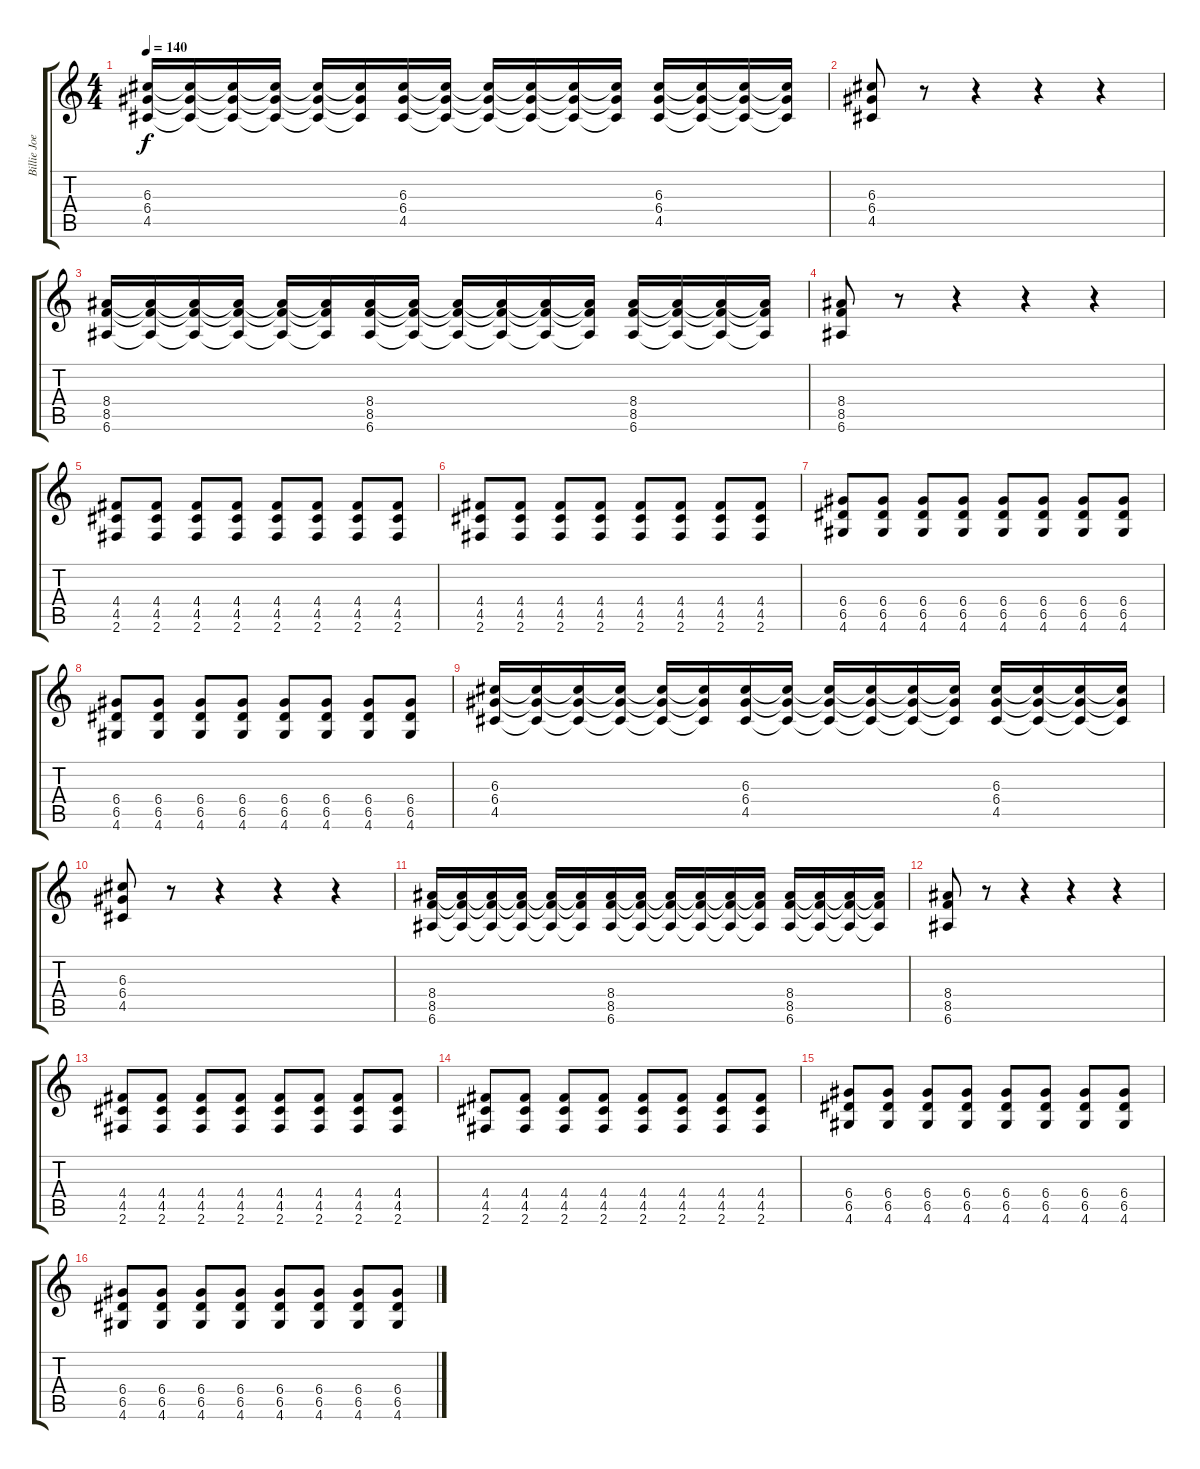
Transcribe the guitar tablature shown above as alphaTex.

\track ("Billie Joe" "Billie Joe") {instrument distortionguitar}
\staff {score tabs}
\tuning (E4 B3 G3 D3 A2 E2) {hide}
\ts (4 4)
\tempo 140
\clef g2
\ks c
(6.3 6.4 4.5).16{dy f} (6.3{t} 6.4{t} 4.5{t}).16 (6.3{t} 6.4{t} 4.5{t}).16 (6.3{t} 6.4{t} 4.5{t}).16 (6.3{t} 6.4{t} 4.5{t}).16 (6.3{t} 6.4{t} 4.5{t}).16 (6.3 6.4 4.5).16 (6.3{t} 6.4{t} 4.5{t}).16 (6.3{t} 6.4{t} 4.5{t}).16 (6.3{t} 6.4{t} 4.5{t}).16 (6.3{t} 6.4{t} 4.5{t}).16 (6.3{t} 6.4{t} 4.5{t}).16 (6.3 6.4 4.5).16 (6.3{t} 6.4{t} 4.5{t}).16 (6.3{t} 6.4{t} 4.5{t}).16 (6.3{t} 6.4{t} 4.5{t}).16 |
(6.3 6.4 4.5).8 r.8 r.4 r.4 r.4 |
(8.4 8.5 6.6).16 (8.4{t} 8.5{t} 6.6{t}).16 (8.4{t} 8.5{t} 6.6{t}).16 (8.4{t} 8.5{t} 6.6{t}).16 (8.4{t} 8.5{t} 6.6{t}).16 (8.4{t} 8.5{t} 6.6{t}).16 (8.4 8.5 6.6).16 (8.4{t} 8.5{t} 6.6{t}).16 (8.4{t} 8.5{t} 6.6{t}).16 (8.4{t} 8.5{t} 6.6{t}).16 (8.4{t} 8.5{t} 6.6{t}).16 (8.4{t} 8.5{t} 6.6{t}).16 (8.4 8.5 6.6).16 (8.4{t} 8.5{t} 6.6{t}).16 (8.4{t} 8.5{t} 6.6{t}).16 (8.4{t} 8.5{t} 6.6{t}).16 |
(8.4 8.5 6.6).8 r.8 r.4 r.4 r.4 |
(4.4 4.5 2.6).8 (4.4 4.5 2.6).8 (4.4 4.5 2.6).8 (4.4 4.5 2.6).8 (4.4 4.5 2.6).8 (4.4 4.5 2.6).8 (4.4 4.5 2.6).8 (4.4 4.5 2.6).8 |
(4.4 4.5 2.6).8 (4.4 4.5 2.6).8 (4.4 4.5 2.6).8 (4.4 4.5 2.6).8 (4.4 4.5 2.6).8 (4.4 4.5 2.6).8 (4.4 4.5 2.6).8 (4.4 4.5 2.6).8 |
(6.4 6.5 4.6).8 (6.4 6.5 4.6).8 (6.4 6.5 4.6).8 (6.4 6.5 4.6).8 (6.4 6.5 4.6).8 (6.4 6.5 4.6).8 (6.4 6.5 4.6).8 (6.4 6.5 4.6).8 |
(6.4 6.5 4.6).8 (6.4 6.5 4.6).8 (6.4 6.5 4.6).8 (6.4 6.5 4.6).8 (6.4 6.5 4.6).8 (6.4 6.5 4.6).8 (6.4 6.5 4.6).8 (6.4 6.5 4.6).8 |
(6.3 6.4 4.5).16 (6.3{t} 6.4{t} 4.5{t}).16 (6.3{t} 6.4{t} 4.5{t}).16 (6.3{t} 6.4{t} 4.5{t}).16 (6.3{t} 6.4{t} 4.5{t}).16 (6.3{t} 6.4{t} 4.5{t}).16 (6.3 6.4 4.5).16 (6.3{t} 6.4{t} 4.5{t}).16 (6.3{t} 6.4{t} 4.5{t}).16 (6.3{t} 6.4{t} 4.5{t}).16 (6.3{t} 6.4{t} 4.5{t}).16 (6.3{t} 6.4{t} 4.5{t}).16 (6.3 6.4 4.5).16 (6.3{t} 6.4{t} 4.5{t}).16 (6.3{t} 6.4{t} 4.5{t}).16 (6.3{t} 6.4{t} 4.5{t}).16 |
(6.3 6.4 4.5).8 r.8 r.4 r.4 r.4 |
(8.4 8.5 6.6).16 (8.4{t} 8.5{t} 6.6{t}).16 (8.4{t} 8.5{t} 6.6{t}).16 (8.4{t} 8.5{t} 6.6{t}).16 (8.4{t} 8.5{t} 6.6{t}).16 (8.4{t} 8.5{t} 6.6{t}).16 (8.4 8.5 6.6).16 (8.4{t} 8.5{t} 6.6{t}).16 (8.4{t} 8.5{t} 6.6{t}).16 (8.4{t} 8.5{t} 6.6{t}).16 (8.4{t} 8.5{t} 6.6{t}).16 (8.4{t} 8.5{t} 6.6{t}).16 (8.4 8.5 6.6).16 (8.4{t} 8.5{t} 6.6{t}).16 (8.4{t} 8.5{t} 6.6{t}).16 (8.4{t} 8.5{t} 6.6{t}).16 |
(8.4 8.5 6.6).8 r.8 r.4 r.4 r.4 |
(4.4 4.5 2.6).8 (4.4 4.5 2.6).8 (4.4 4.5 2.6).8 (4.4 4.5 2.6).8 (4.4 4.5 2.6).8 (4.4 4.5 2.6).8 (4.4 4.5 2.6).8 (4.4 4.5 2.6).8 |
(4.4 4.5 2.6).8 (4.4 4.5 2.6).8 (4.4 4.5 2.6).8 (4.4 4.5 2.6).8 (4.4 4.5 2.6).8 (4.4 4.5 2.6).8 (4.4 4.5 2.6).8 (4.4 4.5 2.6).8 |
(6.4 6.5 4.6).8 (6.4 6.5 4.6).8 (6.4 6.5 4.6).8 (6.4 6.5 4.6).8 (6.4 6.5 4.6).8 (6.4 6.5 4.6).8 (6.4 6.5 4.6).8 (6.4 6.5 4.6).8 |
(6.4 6.5 4.6).8 (6.4 6.5 4.6).8 (6.4 6.5 4.6).8 (6.4 6.5 4.6).8 (6.4 6.5 4.6).8 (6.4 6.5 4.6).8 (6.4 6.5 4.6).8 (6.4 6.5 4.6).8
